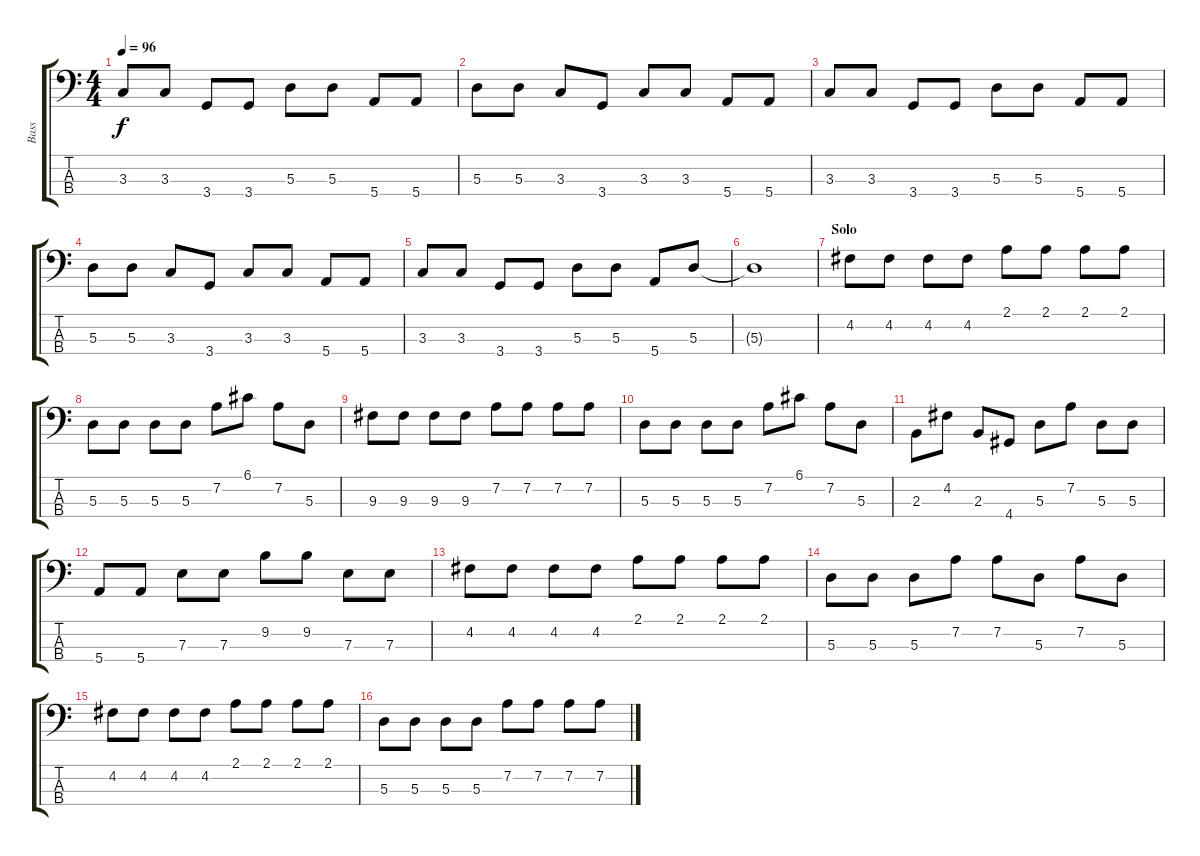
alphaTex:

\track ("Bass" "Bass") {instrument electricbassfinger}
\staff {score tabs}
\tuning (G2 D2 A1 E1) {hide}
\ts (4 4)
\tempo 96
\clef f4
\ks c
3.3.8{dy f} 3.3.8 3.4.8 3.4.8 5.3.8 5.3.8 5.4.8 5.4.8 |
5.3.8 5.3.8 3.3.8 3.4.8 3.3.8 3.3.8 5.4.8 5.4.8 |
3.3.8 3.3.8 3.4.8 3.4.8 5.3.8 5.3.8 5.4.8 5.4.8 |
5.3.8 5.3.8 3.3.8 3.4.8 3.3.8 3.3.8 5.4.8 5.4.8 |
3.3.8 3.3.8 3.4.8 3.4.8 5.3.8 5.3.8 5.4.8 5.3.8 |
5.3{t}.1 |
\section ("" "Solo")
4.2.8 4.2.8 4.2.8 4.2.8 2.1.8 2.1.8 2.1.8 2.1.8 |
5.3.8 5.3.8 5.3.8 5.3.8 7.2.8 6.1.8 7.2.8 5.3.8 |
9.3.8 9.3.8 9.3.8 9.3.8 7.2.8 7.2.8 7.2.8 7.2.8 |
5.3.8 5.3.8 5.3.8 5.3.8 7.2.8 6.1.8 7.2.8 5.3.8 |
2.3.8 4.2.8 2.3.8 4.4.8 5.3.8 7.2.8 5.3.8 5.3.8 |
5.4.8 5.4.8 7.3.8 7.3.8 9.2.8 9.2.8 7.3.8 7.3.8 |
4.2.8 4.2.8 4.2.8 4.2.8 2.1.8 2.1.8 2.1.8 2.1.8 |
5.3.8 5.3.8 5.3.8 7.2.8 7.2.8 5.3.8 7.2.8 5.3.8 |
4.2.8 4.2.8 4.2.8 4.2.8 2.1.8 2.1.8 2.1.8 2.1.8 |
5.3.8 5.3.8 5.3.8 5.3.8 7.2.8 7.2.8 7.2.8 7.2.8
